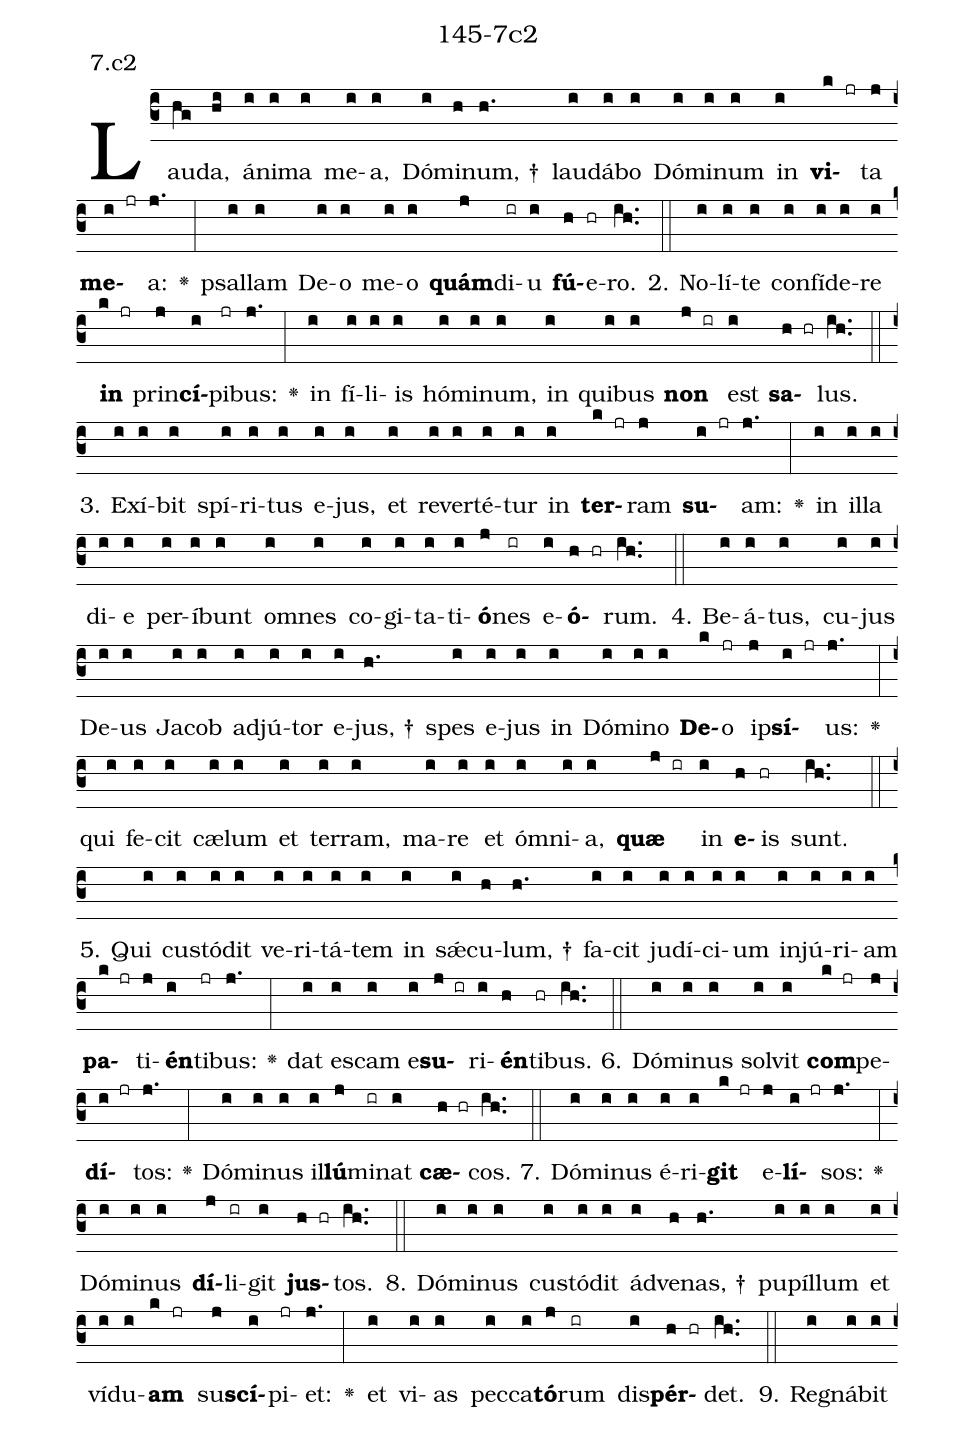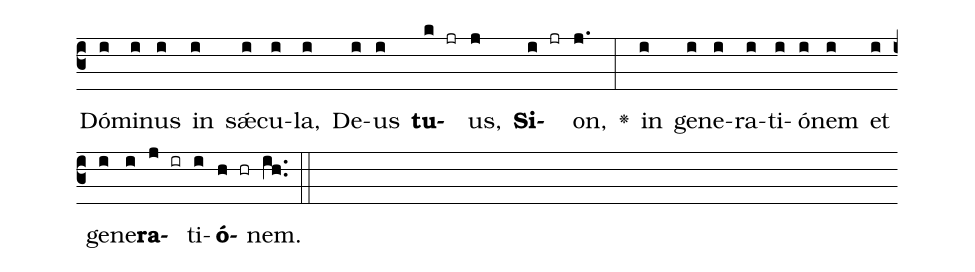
name: 145-7c2;
annotation: 7.c2;
%%
(c3)Lau(hg)da,(hi) á(i)ni(i)ma(i) me(i)a,(i) Dó(i)mi(h)num, †(h.) lau(i)dá(i)bo(i) Dó(i)mi(i)num(i) in(i) <b>vi</b>(k jr)ta(j) <b>me</b>(i jr)a:(j.) <v>\greheightstar</v>(:) psal(i)lam(i) De(i)o(i) me(i)o(i) <b>quám</b>(j)di(ir)u(i) <b>fú</b>(h)e(hr)ro.(ih..) (::)
2. No(i)lí(i)te(i) con(i)fí(i)de(i)re(i) <b>in</b>(k jr) prin(j)<b>cí</b>(i)pi(jr)bus:(j.) <v>\greheightstar</v>(:) in(i) fí(i)li(i)is(i) hó(i)mi(i)num,(i) in(i) qui(i)bus(i) <b>non</b>(j ir) est(i) <b>sa</b>(h hr)lus.(ih..) (::)
3. Ex(i)í(i)bit(i) spí(i)ri(i)tus(i) e(i)jus,(i) et(i) re(i)ver(i)té(i)tur(i) in(i) <b>ter</b>(k jr)ram(j) <b>su</b>(i jr)am:(j.) <v>\greheightstar</v>(:) in(i) il(i)la(i) di(i)e(i) per(i)í(i)bunt(i) om(i)nes(i) co(i)gi(i)ta(i)ti(i)<b>ó</b>(j)nes(ir) e(i)<b>ó</b>(h hr)rum.(ih..) (::)
4. Be(i)á(i)tus,(i) cu(i)jus(i) De(i)us(i) Ja(i)cob(i) ad(i)jú(i)tor(i) e(i)jus, †(h.) spes(i) e(i)jus(i) in(i) Dó(i)mi(i)no(i) <b>De</b>(k)o(jr) ip(j)<b>sí</b>(i jr)us:(j.) <v>\greheightstar</v>(:) qui(i) fe(i)cit(i) cæ(i)lum(i) et(i) ter(i)ram,(i) ma(i)re(i) et(i) óm(i)ni(i)a,(i) <b>quæ</b>(j ir) in(i) <b>e</b>(h)is(hr) sunt.(ih..) (::)
5. Qui(i) cus(i)tó(i)dit(i) ve(i)ri(i)tá(i)tem(i) in(i) sǽ(i)cu(h)lum, †(h.) fa(i)cit(i) ju(i)dí(i)ci(i)um(i) in(i)jú(i)ri(i)am(i) <b>pa</b>(k jr)ti(j)<b>én</b>(i)ti(jr)bus:(j.) <v>\greheightstar</v>(:) dat(i) es(i)cam(i) e(i)<b>su</b>(j ir)ri(i)<b>én</b>(h)ti(hr)bus.(ih..) (::)
6. Dó(i)mi(i)nus(i) sol(i)vit(i) <b>com</b>(k jr)pe(j)<b>dí</b>(i jr)tos:(j.) <v>\greheightstar</v>(:) Dó(i)mi(i)nus(i) il(i)<b>lú</b>(j)mi(ir)nat(i) <b>cæ</b>(h hr)cos.(ih..) (::)
7. Dó(i)mi(i)nus(i) é(i)ri(i)<b>git</b>(k jr) e(j)<b>lí</b>(i jr)sos:(j.) <v>\greheightstar</v>(:) Dó(i)mi(i)nus(i) <b>dí</b>(j)li(ir)git(i) <b>jus</b>(h hr)tos.(ih..) (::)
8. Dó(i)mi(i)nus(i) cus(i)tó(i)dit(i) ád(i)ve(h)nas, †(h.) pu(i)píl(i)lum(i) et(i) ví(i)du(i)<b>am</b>(k jr) su(j)<b>scí</b>(i)pi(jr)et:(j.) <v>\greheightstar</v>(:) et(i) vi(i)as(i) pec(i)ca(i)<b>tó</b>(j)rum(ir) dis(i)<b>pér</b>(h hr)det.(ih..) (::)
9. Re(i)gná(i)bit(i) Dó(i)mi(i)nus(i) in(i) sǽ(i)cu(i)la,(i) De(i)us(i) <b>tu</b>(k jr)us,(j) <b>Si</b>(i jr)on,(j.) <v>\greheightstar</v>(:) in(i) ge(i)ne(i)ra(i)ti(i)ó(i)nem(i) et(i) ge(i)ne(i)<b>ra</b>(j ir)ti(i)<b>ó</b>(h hr)nem.(ih..) (::)
